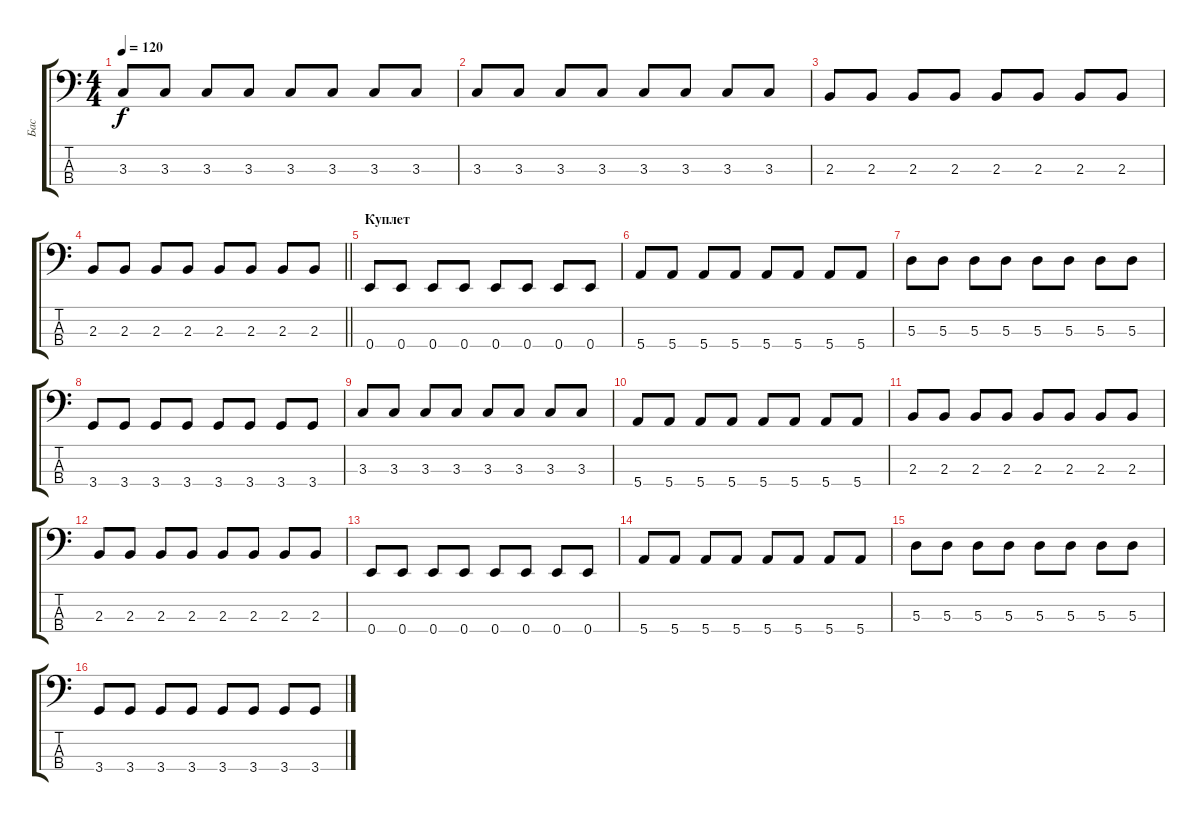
\track ("Бас" "Бас") {instrument electricbassfinger}
\staff {score tabs}
\tuning (G2 D2 A1 E1) {hide}
\ts (4 4)
\tempo 120
\clef f4
\ks c
3.3.8{dy f} 3.3.8 3.3.8 3.3.8 3.3.8 3.3.8 3.3.8 3.3.8 |
3.3.8 3.3.8 3.3.8 3.3.8 3.3.8 3.3.8 3.3.8 3.3.8 |
2.3.8 2.3.8 2.3.8 2.3.8 2.3.8 2.3.8 2.3.8 2.3.8 |
\barLineRight lightlight
2.3.8 2.3.8 2.3.8 2.3.8 2.3.8 2.3.8 2.3.8 2.3.8 |
\section ("" "Куплет")
0.4.8 0.4.8 0.4.8 0.4.8 0.4.8 0.4.8 0.4.8 0.4.8 |
5.4.8 5.4.8 5.4.8 5.4.8 5.4.8 5.4.8 5.4.8 5.4.8 |
5.3.8 5.3.8 5.3.8 5.3.8 5.3.8 5.3.8 5.3.8 5.3.8 |
3.4.8 3.4.8 3.4.8 3.4.8 3.4.8 3.4.8 3.4.8 3.4.8 |
3.3.8 3.3.8 3.3.8 3.3.8 3.3.8 3.3.8 3.3.8 3.3.8 |
5.4.8 5.4.8 5.4.8 5.4.8 5.4.8 5.4.8 5.4.8 5.4.8 |
2.3.8 2.3.8 2.3.8 2.3.8 2.3.8 2.3.8 2.3.8 2.3.8 |
2.3.8 2.3.8 2.3.8 2.3.8 2.3.8 2.3.8 2.3.8 2.3.8 |
0.4.8 0.4.8 0.4.8 0.4.8 0.4.8 0.4.8 0.4.8 0.4.8 |
5.4.8 5.4.8 5.4.8 5.4.8 5.4.8 5.4.8 5.4.8 5.4.8 |
5.3.8 5.3.8 5.3.8 5.3.8 5.3.8 5.3.8 5.3.8 5.3.8 |
3.4.8 3.4.8 3.4.8 3.4.8 3.4.8 3.4.8 3.4.8 3.4.8
